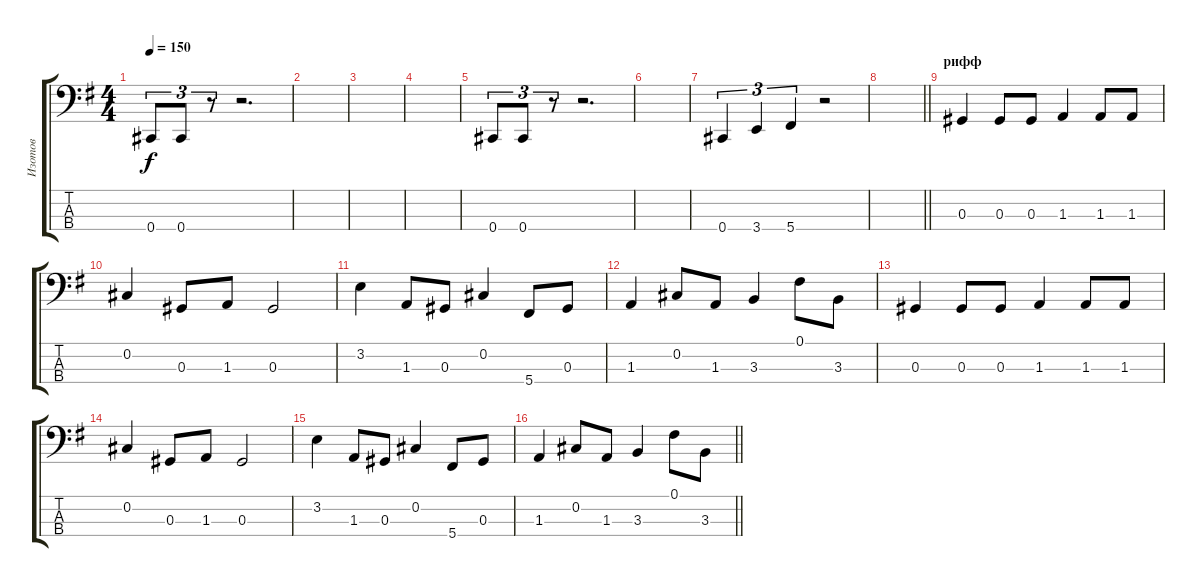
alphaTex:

\track ("Изотов" "Изотов") {instrument electricbasspick}
\staff {score tabs}
\tuning (Gb2 Db2 Ab1 Db1) {hide}
\ts (4 4)
\tempo 150
\clef f4
\ks g
0.4.8{tu (3 2) dy f instrument electricbasspick} 0.4.8{tu (3 2)} r.8{tu (3 2)} r.2{d} |
|
|
|
0.4.8{tu (3 2)} 0.4.8{tu (3 2)} r.8{tu (3 2)} r.2{d} |
|
0.4.4{tu (3 2)} 3.4.4{tu (3 2)} 5.4.4{tu (3 2)} r.2 |
\barLineRight lightlight
|
\section ("" "рифф")
0.3.4 0.3.8 0.3.8 1.3.4 1.3.8 1.3.8 |
0.2.4 0.3.8 1.3.8 0.3.2 |
3.2.4 1.3.8 0.3.8 0.2.4 5.4.8 0.3.8 |
1.3.4 0.2.8 1.3.8 3.3.4 0.1.8 3.3.8 |
0.3.4 0.3.8 0.3.8 1.3.4 1.3.8 1.3.8 |
0.2.4 0.3.8 1.3.8 0.3.2 |
3.2.4 1.3.8 0.3.8 0.2.4 5.4.8 0.3.8 |
\barLineRight lightlight
1.3.4 0.2.8 1.3.8 3.3.4 0.1.8 3.3.8
